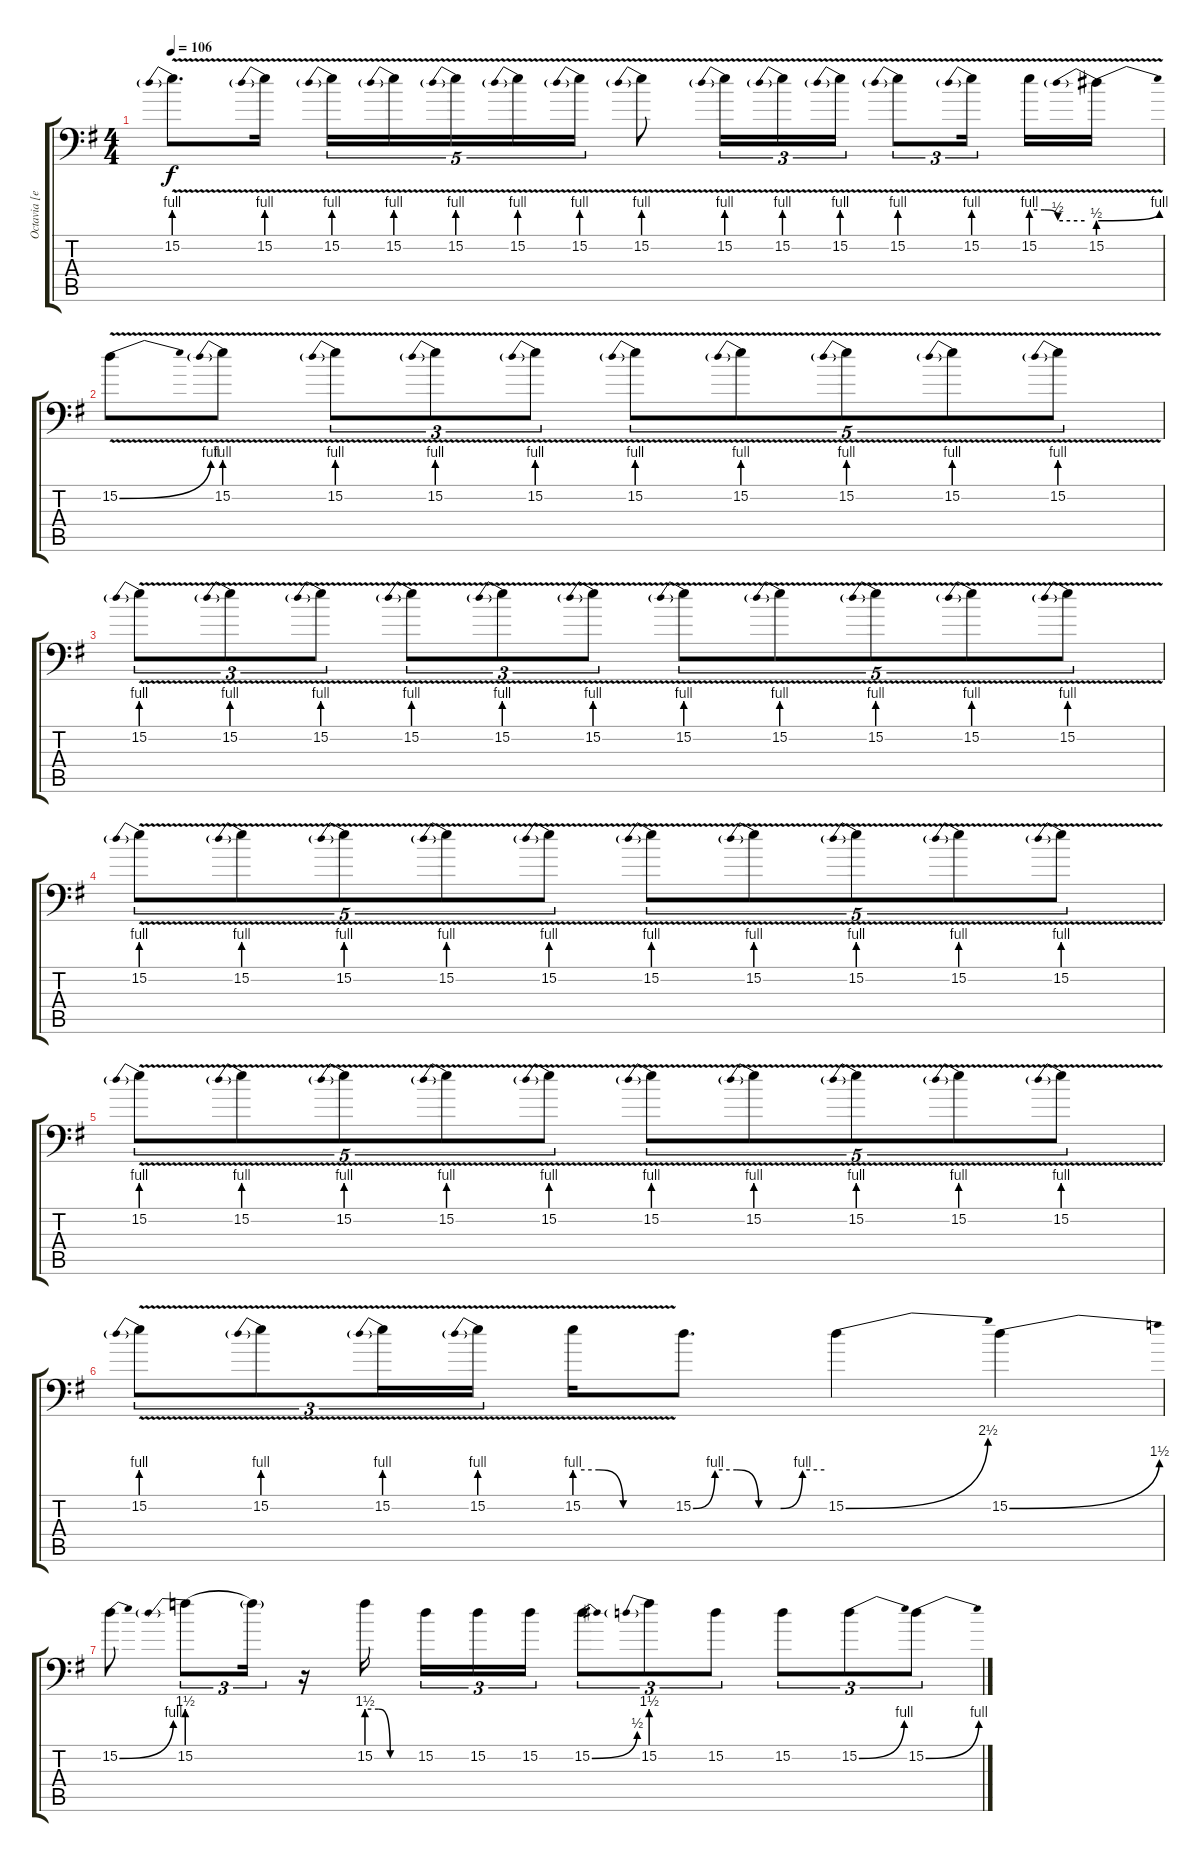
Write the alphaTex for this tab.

\track ("Octavia [effect]" "Octavia [e") {instrument distortionguitar}
\staff {score tabs}
\tuning (E3 B2 G2 D2 A1 E1) {hide}
\ts (4 4)
\tempo 106
\clef f4
\ks g
15.2{be (prebend 0 4 60 4) v}.8{d dy f} 15.2{be (prebend 0 4 60 4) v}.16 15.2{be (prebend 0 4 60 4) v}.16{tu (5 4)} 15.2{be (prebend 0 4 60 4) v}.16{tu (5 4)} 15.2{be (prebend 0 4 60 4) v}.16{tu (5 4)} 15.2{be (prebend 0 4 60 4) v}.16{tu (5 4)} 15.2{be (prebend 0 4 60 4) v}.16{tu (5 4)} 15.2{be (prebend 0 4 60 4) v}.8 15.2{be (prebend 0 4 60 4) v}.16{tu (3 2)} 15.2{be (prebend 0 4 60 4) v}.16{tu (3 2)} 15.2{be (prebend 0 4 60 4) v}.16{tu (3 2)} 15.2{be (prebend 0 4 60 4) v}.8{tu (3 2)} 15.2{be (prebend 0 4 60 4) v}.16{tu (3 2) beam splitsecondary} 15.2{be (custom 0 4 15 4 30 2 60 2) v}.16 15.2{be (prebendbend 0 2 60 4) v}.16 |
15.2{be (bend 0 0 60 4) v}.8 15.2{be (prebend 0 4 60 4) v}.8 15.2{be (prebend 0 4 60 4) v}.8{tu (3 2)} 15.2{be (prebend 0 4 60 4) v}.8{tu (3 2)} 15.2{be (prebend 0 4 60 4) v}.8{tu (3 2)} 15.2{be (prebend 0 4 60 4) v}.8{tu (5 4)} 15.2{be (prebend 0 4 60 4) v}.8{tu (5 4)} 15.2{be (prebend 0 4 60 4) v}.8{tu (5 4)} 15.2{be (prebend 0 4 60 4) v}.8{tu (5 4)} 15.2{be (prebend 0 4 60 4) v}.8{tu (5 4)} |
15.2{be (prebend 0 4 60 4) v}.8{tu (3 2)} 15.2{be (prebend 0 4 60 4) v}.8{tu (3 2)} 15.2{be (prebend 0 4 60 4) v}.8{tu (3 2)} 15.2{be (prebend 0 4 60 4) v}.8{tu (3 2)} 15.2{be (prebend 0 4 60 4) v}.8{tu (3 2)} 15.2{be (prebend 0 4 60 4) v}.8{tu (3 2)} 15.2{be (prebend 0 4 60 4) v}.8{tu (5 4)} 15.2{be (prebend 0 4 60 4) v}.8{tu (5 4)} 15.2{be (prebend 0 4 60 4) v}.8{tu (5 4)} 15.2{be (prebend 0 4 60 4) v}.8{tu (5 4)} 15.2{be (prebend 0 4 60 4) v}.8{tu (5 4)} |
15.2{be (prebend 0 4 60 4) v}.8{tu (5 4)} 15.2{be (prebend 0 4 60 4) v}.8{tu (5 4)} 15.2{be (prebend 0 4 60 4) v}.8{tu (5 4)} 15.2{be (prebend 0 4 60 4) v}.8{tu (5 4)} 15.2{be (prebend 0 4 60 4) v}.8{tu (5 4)} 15.2{be (prebend 0 4 60 4) v}.8{tu (5 4)} 15.2{be (prebend 0 4 60 4) v}.8{tu (5 4)} 15.2{be (prebend 0 4 60 4) v}.8{tu (5 4)} 15.2{be (prebend 0 4 60 4) v}.8{tu (5 4)} 15.2{be (prebend 0 4 60 4) v}.8{tu (5 4)} |
15.2{be (prebend 0 4 60 4) v}.8{tu (5 4)} 15.2{be (prebend 0 4 60 4) v}.8{tu (5 4)} 15.2{be (prebend 0 4 60 4) v}.8{tu (5 4)} 15.2{be (prebend 0 4 60 4) v}.8{tu (5 4)} 15.2{be (prebend 0 4 60 4) v}.8{tu (5 4)} 15.2{be (prebend 0 4 60 4) v}.8{tu (5 4)} 15.2{be (prebend 0 4 60 4) v}.8{tu (5 4)} 15.2{be (prebend 0 4 60 4) v}.8{tu (5 4)} 15.2{be (prebend 0 4 60 4) v}.8{tu (5 4)} 15.2{be (prebend 0 4 60 4) v}.8{tu (5 4)} |
15.2{be (prebend 0 4 60 4) v}.8{tu (3 2)} 15.2{be (prebend 0 4 60 4) v}.8{tu (3 2)} 15.2{be (prebend 0 4 60 4) v}.16{tu (3 2)} 15.2{be (prebend 0 4 60 4) v}.16{tu (3 2)} 15.2{be (custom 0 4 15 4 30 0 60 0) v}.16 15.2{be (custom 0 0 10 4 20 4 30 0 40 0 50 4 60 4)}.8{d} 15.2{be (bend 0 0 60 10)}.4 15.2{be (bend 0 0 60 6)}.4 |
15.2{be (bend 0 0 60 4)}.8 15.2{be (prebend 0 6 60 6)}.8{tu (3 2)} 15.2{t}.16{tu (3 2)} r.16 15.2{be (custom 0 6 15 6 30 0 60 0)}.16{beam splitsecondary} 15.2.16{tu (3 2)} 15.2.16{tu (3 2)} 15.2.16{tu (3 2)} 15.2{be (bend 0 0 60 2)}.8{tu (3 2)} 15.2{be (prebend 0 6 60 6)}.8{tu (3 2)} 15.2.8{tu (3 2)} 15.2.8{tu (3 2)} 15.2{be (bend 0 0 60 4)}.8{tu (3 2)} 15.2{be (bend 0 0 60 4)}.8{tu (3 2)}
